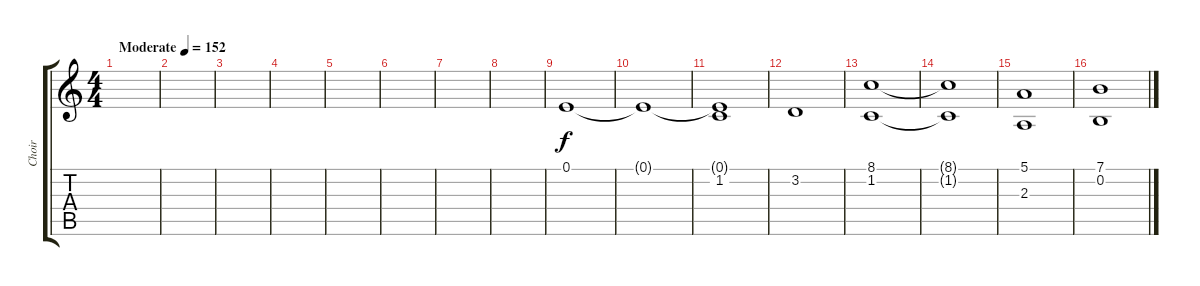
\track ("Choir" "Choir") {instrument choiraahs}
\staff {score tabs}
\tuning (E4 B3 G3 D3 A2 E2) {hide}
\ts (4 4)
\tempo (152 "Moderate")
\clef g2
\ks c
|
|
|
|
|
|
|
|
0.1.1 |
0.1{t}.1 |
(0.1{t} 1.2).1 |
3.2.1 |
(8.1 1.2).1 |
(8.1{t} 1.2{t}).1 |
(5.1 2.3).1 |
(7.1 0.2).1
